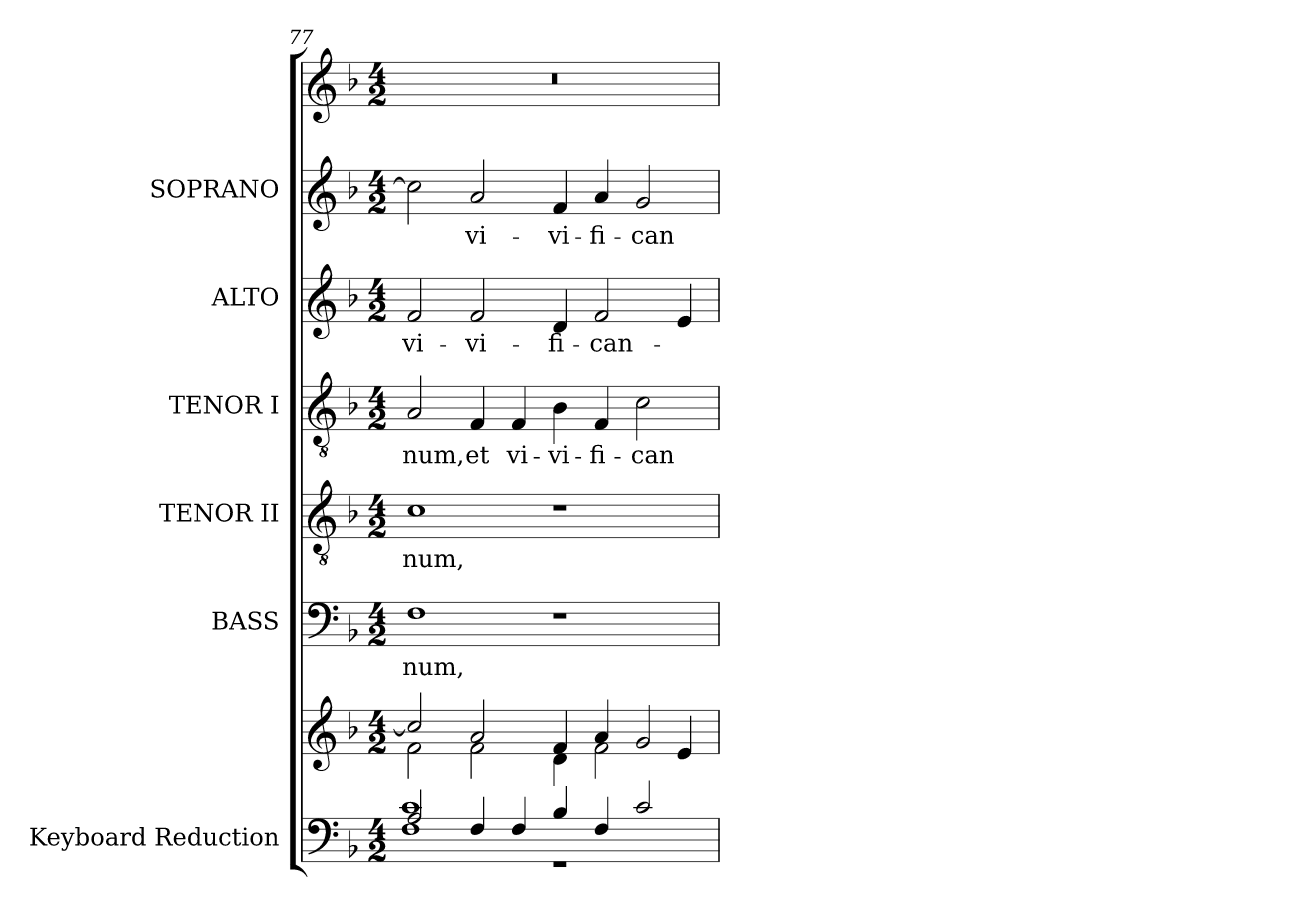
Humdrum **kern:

**kern	**kern	**kern	**text	**kern	**text	**kern	**text	**kern	**text	**kern	**text	**kern
*part7	*part7	*part6	*part6	*part5	*part5	*part4	*part4	*part3	*part3	*part2	*part2	*part1
*staff8	*staff7	*staff6	*staff6	*staff5	*staff5	*staff4	*staff4	*staff3	*staff3	*staff2	*staff2	*staff1
*I"Keyboard Reduction	*	*I"BASS	*	*I"TENOR II	*	*I"TENOR I	*	*I"ALTO	*	*I"SOPRANO	*	*
*I'Reduc.	*	*I'B.	*	*I'T. II	*	*I'T. I	*	*I'A.	*	*I'S.	*	*
*clefF4	*clefG2	*clefF4	*	*clefGv2	*	*clefGv2	*	*clefG2	*	*clefG2	*	*clefG2
*	*	*	*	*ITrd7c12	*	*ITrd7c12	*	*	*	*	*	*
*k[b-]	*k[b-]	*k[b-]	*	*k[b-]	*	*k[b-]	*	*k[b-]	*	*k[b-]	*	*k[b-]
*F:	*F:	*F:	*	*F:	*	*F:	*	*F:	*	*F:	*	*F:
*M4/2	*M4/2	*M4/2	*	*M4/2	*	*M4/2	*	*M4/2	*	*M4/2	*	*M4/2
=77	=77	=77	=77	=77	=77	=77	=77	=77	=77	=77	=77	=77
*^	*^	*	*	*	*	*	*	*	*	*	*	*
!	!	!	!	!	!LO:LY:b:color=#000000	!	!	!	!	!	!	!	!	!
!	!	!	!	!	!	!	!LO:LY:b:color=#000000	!	!	!	!	!	!	!
!	!	!	!	!	!	!	!	!	!LO:LY:b:color=#000000	!	!	!	!	!
!	!	!	!	!	!	!	!	!	!	!	!LO:LY:b:color=#000000	!	!	!LO:N:vis=1
2Ai/	1Fi 1ci	2cci/]	2fi\	1Fi	-num,	1Ci	-num,	2AAi/	-num,	2fi/	vi-	2cci\]	.	0r
!	!	!	!	!	!	!	!	!	!LO:LY:b:color=#000000	!	!	!	!	!
!	!	!	!	!	!	!	!	!	!	!	!LO:LY:b:color=#000000	!	!	!
!	!	!	!	!	!	!	!	!	!	!	!	!	!LO:LY:b:color=#000000	!
4Fi/	.	2ai/	2fi\	.	.	.	.	4FFi/	et	2fi/	-vi-	2ai/	vi-	.
!	!	!	!	!	!	!	!	!	!LO:LY:b:color=#000000	!	!	!	!	!
4Fi/	.	.	.	.	.	.	.	4FFi/	vi-	.	.	.	.	.
!	!	!	!	!	!	!	!	!	!LO:LY:b:color=#000000	!	!	!	!	!
!	!	!	!	!	!	!	!	!	!	!	!LO:LY:b:color=#000000	!	!	!
!	!	!	!	!	!	!	!	!	!	!	!	!	!LO:LY:b:color=#000000	!
4B-i/	1r	4fi/	4di\	1r	.	1r	.	4BB-i\	-vi-	4di/	-fi-	4fi/	-vi-	.
!	!	!	!	!	!	!	!	!	!LO:LY:b:color=#000000	!	!	!	!	!
!	!	!	!	!	!	!	!	!	!	!	!LO:LY:b:color=#000000	!	!	!
!	!	!	!	!	!	!	!	!	!	!	!	!	!LO:LY:b:color=#000000	!
4Fi/	.	4ai/	2fi\	.	.	.	.	4FFi/	-fi-	2fi/	-can-	4ai/	-fi-	.
!	!	!	!	!	!	!	!	!	!LO:LY:b:color=#000000	!	!	!	!	!
!	!	!	!	!	!	!	!	!	!	!	!	!	!LO:LY:b:color=#000000	!
2ci/	.	2gi/	.	.	.	.	.	2Ci\	-can-	.	.	2gi/	-can-	.
.	.	.	4ei/	.	.	.	.	.	.	4ei/	.	.	.	.
*v	*v	*	*	*	*	*	*	*	*	*	*	*	*	*
*	*v	*v	*	*	*	*	*	*	*	*	*	*	*
=	=	=	=	=	=	=	=	=	=	=	=	=
*-	*-	*-	*-	*-	*-	*-	*-	*-	*-	*-	*-	*-
